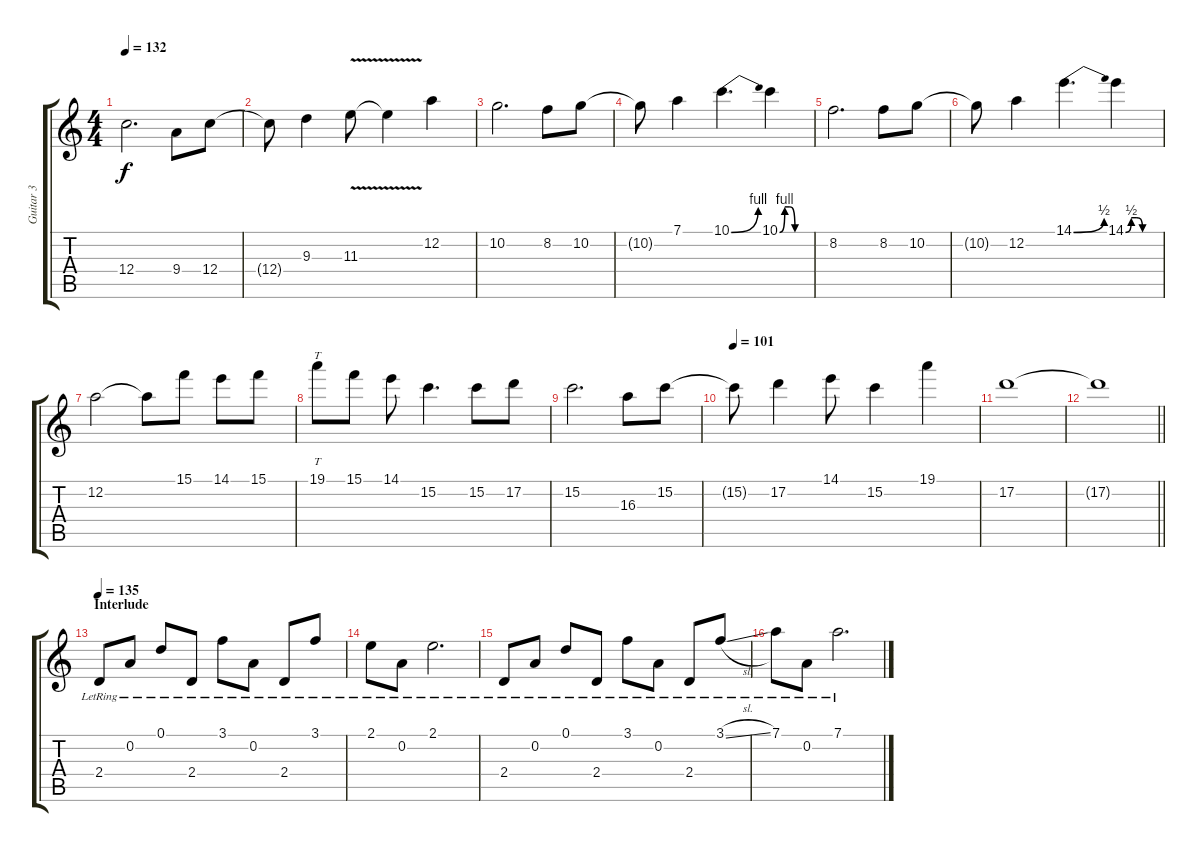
\track ("Guitar 3" "Guitar 3") {instrument distortionguitar}
\staff {score tabs}
\tuning (D4 A3 F3 C3 G2 D2) {hide}
\ts (4 4)
\tempo 132
\clef g2
\ks c
12.4.2{d dy f} 9.4.8 12.4.8 |
12.4{t}.8 9.3.4 11.3{v}.8 11.3{t}.4 12.2.4 |
10.2.2{d} 8.2.8 10.2.8 |
10.2{t}.8 7.1.4 10.1{be (bend 0 0 60 4)}.4{d} 10.1{be (custom 0 0 10 4 20 4 30 0 60 0)}.4 |
8.2.2{d} 8.2.8 10.2.8 |
10.2{t}.8 12.2.4 14.1{be (bend 0 0 60 2)}.4{d} 14.1{be (custom 0 0 10 2 20 2 30 0 60 0)}.4 |
12.2.2 12.2{t}.8 15.1.8 14.1.8 15.1.8 |
19.1.8{tt} 15.1.8 14.1.8 15.2.4{d} 15.2.8 17.2.8 |
15.2.2{d} 16.3.8 15.2.8 |
\tempo 101
15.2{t}.8 17.2.4 14.1.8 15.2.4 19.1.4 |
17.2.1{volume 0} |
\barLineRight lightlight
17.2{t}.1 |
\section ("" "Interlude")
\tempo 135
2.4{lr}.8{volume 12 instrument acousticguitarsteel} 0.2{lr}.8 0.1{lr}.8 2.4{lr}.8 3.1{lr}.8 0.2{lr}.8 2.4{lr}.8 3.1{lr}.8 |
2.1{lr}.8 0.2{lr}.8 2.1{lr}.2{d} |
2.4{lr}.8 0.2{lr}.8 0.1{lr}.8 2.4{lr}.8 3.1{lr}.8 0.2{lr}.8 2.4{lr}.8 3.1{sl lr}.8 |
7.1{lr}.8 0.2{lr}.8 7.1{lr}.2{d}
